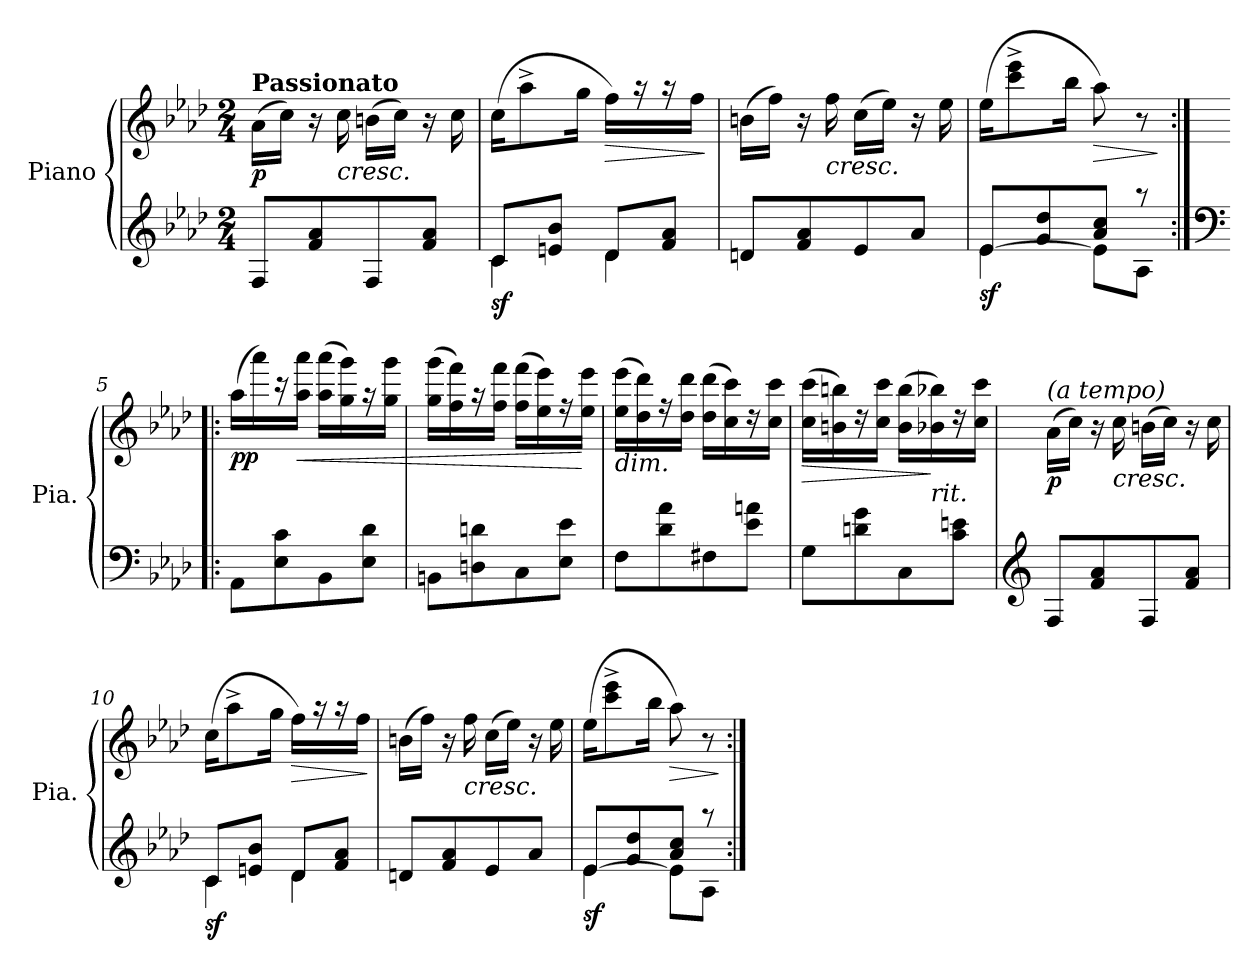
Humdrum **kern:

**kern	**kern	**dynam
*part1	*part1	*part1
*staff2	*staff1	*staff1/2
*I"Piano	*	*
*I'Pia.	*	*
*clefG2	*clefG2	*
*k[b-e-a-d-]	*k[b-e-a-d-]	*
*M2/4	*M2/4	*
*MM88	*MM88	*
=1	=1	=1
!	!LO:TX:a:B:t=Passionato	!
!	!	!LO:DY:b
8F/L	(>16a-\LL	p
.	16cc\JJ)	.
8f/ 8a-/	16r	.
!	!	!LO:HP:b
.	16cc\	<
8F/	(>16bn\LL	.
.	16cc\JJ)	.
8f/ 8a-/J	16r	.
.	16cc\	.
=2	=2	=2
*^	*	*
!	!	!	!LO:DY:b=2
4c\	8c/L	(>16cc\KL	sf
.	.	8aa-^\	.
.	8en/ 8b-/J	.	.
.	.	16gg\Jk	.
!	!	!	!LO:HP:n=1:b
4d-\	8d-/L	16ff\LL)	[ >
.	.	16r	.
.	8f/ 8a-/J	16r	.
.	.	16ff\JJ	.
*v	*v	*	*
.	.	]
=3	=3	=3
8dn/L	(>16bn\LL	.
.	16ff\JJ)	.
8f/ 8a-/	16r	.
!	!	!LO:HP:b
.	16ff\	<
8e-/	(>16cc\LL	.
.	16ee-\JJ)	.
8a-/J	16r	.
.	16ee-\	.
=4	=4	=4
*^	*	*
!	!	!	!LO:DY:b=2
[4e-\	8e-/L	(>16ee-\KL	sf
.	.	8ccc\^ 8eee-\^	.
.	8g/ 8dd-/	.	.
.	.	16bb-\Jk	.
!	!	!	!LO:HP:n=1:b
8e-\L]	8a-/ 8cc/J	8aa-\)	[ >
8A-\J	8raa	8r	.
*v	*v	*	*
.	.	]
=5:|!|:	=5:|!|:	=5:|!|:
*clefF4	*	*
!	!	!LO:DY:b
8AA-\L	(>16aa-\LL	pp
.	16aaa-\)	.
8E-\ 8c\	16rccc	.
!	!	!LO:HP:b
.	16aa-\ 16aaa-\JJ	<
8BB-\	(>16aa-\ 16aaa-\LL	.
.	16gg\ 16ggg\)	.
8E-\ 8d-\J	16raa	.
.	16gg\ 16ggg\JJ	.
!!LO:LB:g=z
=6	=6	=6
8BBn\L	(>16gg\ 16ggg\LL	.
.	16ff\ 16fff\)	.
8Dn\ 8dn\	16raa	.
.	16ff\ 16fff\JJ	.
8C\	(>16ff\ 16fff\LL	.
.	16ee-\ 16eee-\)	.
8E-\ 8e-\J	16rff	.
.	16ee-\ 16eee-\JJ	[
=7	=7	=7
!	!LO:TX:b:i:t=dim.	!
8F\L	(>16ee-\ 16eee-\LL	.
.	16dd-\ 16ddd-\)	.
8d-\ 8a-\	16rff	.
.	16dd-\ 16ddd-\JJ	.
8F#X\	(>16dd-\ 16ddd-\LL	.
.	16cc\ 16ccc\)	.
8e-\ 8an\J	16rdd	.
.	16cc\ 16ccc\JJ	.
=8	=8	=8
!	!	!LO:HP:b
8G\L	(>16cc\ 16ccc\LL	>
.	16bn\ 16bbn\)	.
8dn\ 8g\	16rdd	.
.	16cc\ 16ccc\JJ	.
8C\	(>16b\ 16bb\LL	.
!	!LO:TX:b:i:t=rit.	!
.	16b-X\ 16bb-X\)	]
8c\ 8en\J	16rdd	.
.	16cc\ 16ccc\JJ	.
=9	=9	=9
*clefG2	*	*
!	!LO:TX:a:i:t=(a tempo)	!
!	!	!LO:DY:b
8F/L	(>16a-\LL	p
.	16cc\JJ)	.
8f/ 8a-/	16r	.
!	!	!LO:HP:b
.	16cc\	<
8F/	(>16bn\LL	.
.	16cc\JJ)	.
8f/ 8a-/J	16r	.
.	16cc\	.
=10	=10	=10
*^	*	*
!	!	!	!LO:DY:b=2
4c\	8c/L	(>16cc\KL	sf
.	.	8aa-^\	.
.	8en/ 8b-/J	.	.
.	.	16gg\Jk	.
!	!	!	!LO:HP:n=1:b
4d-\	8d-/L	16ff\LL)	[ >
.	.	16r	.
.	8f/ 8a-/J	16r	.
.	.	16ff\JJ	.
*v	*v	*	*
.	.	]
!!LO:LB:g=z
=11	=11	=11
8dn/L	(>16bn\LL	.
.	16ff\JJ)	.
8f/ 8a-/	16r	.
!	!	!LO:HP:b
.	16ff\	<
8e-/	(>16cc\LL	.
.	16ee-\JJ)	.
8a-/J	16r	.
.	16ee-\	.
=12	=12	=12
*^	*	*
!	!	!	!LO:DY:b=2
[4e-\	8e-/L	(>16ee-\KL	sf
.	.	8ccc\^ 8eee-\^	.
.	8g/ 8dd-/	.	.
.	.	16bb-\Jk	.
!	!	!	!LO:HP:n=1:b
8e-\L]	8a-/ 8cc/J	8aa-\)	[ >
8A-\J	8raa	8r	.
*v	*v	*	*
.	.	]
=:|!	=:|!	=:|!
*-	*-	*-
